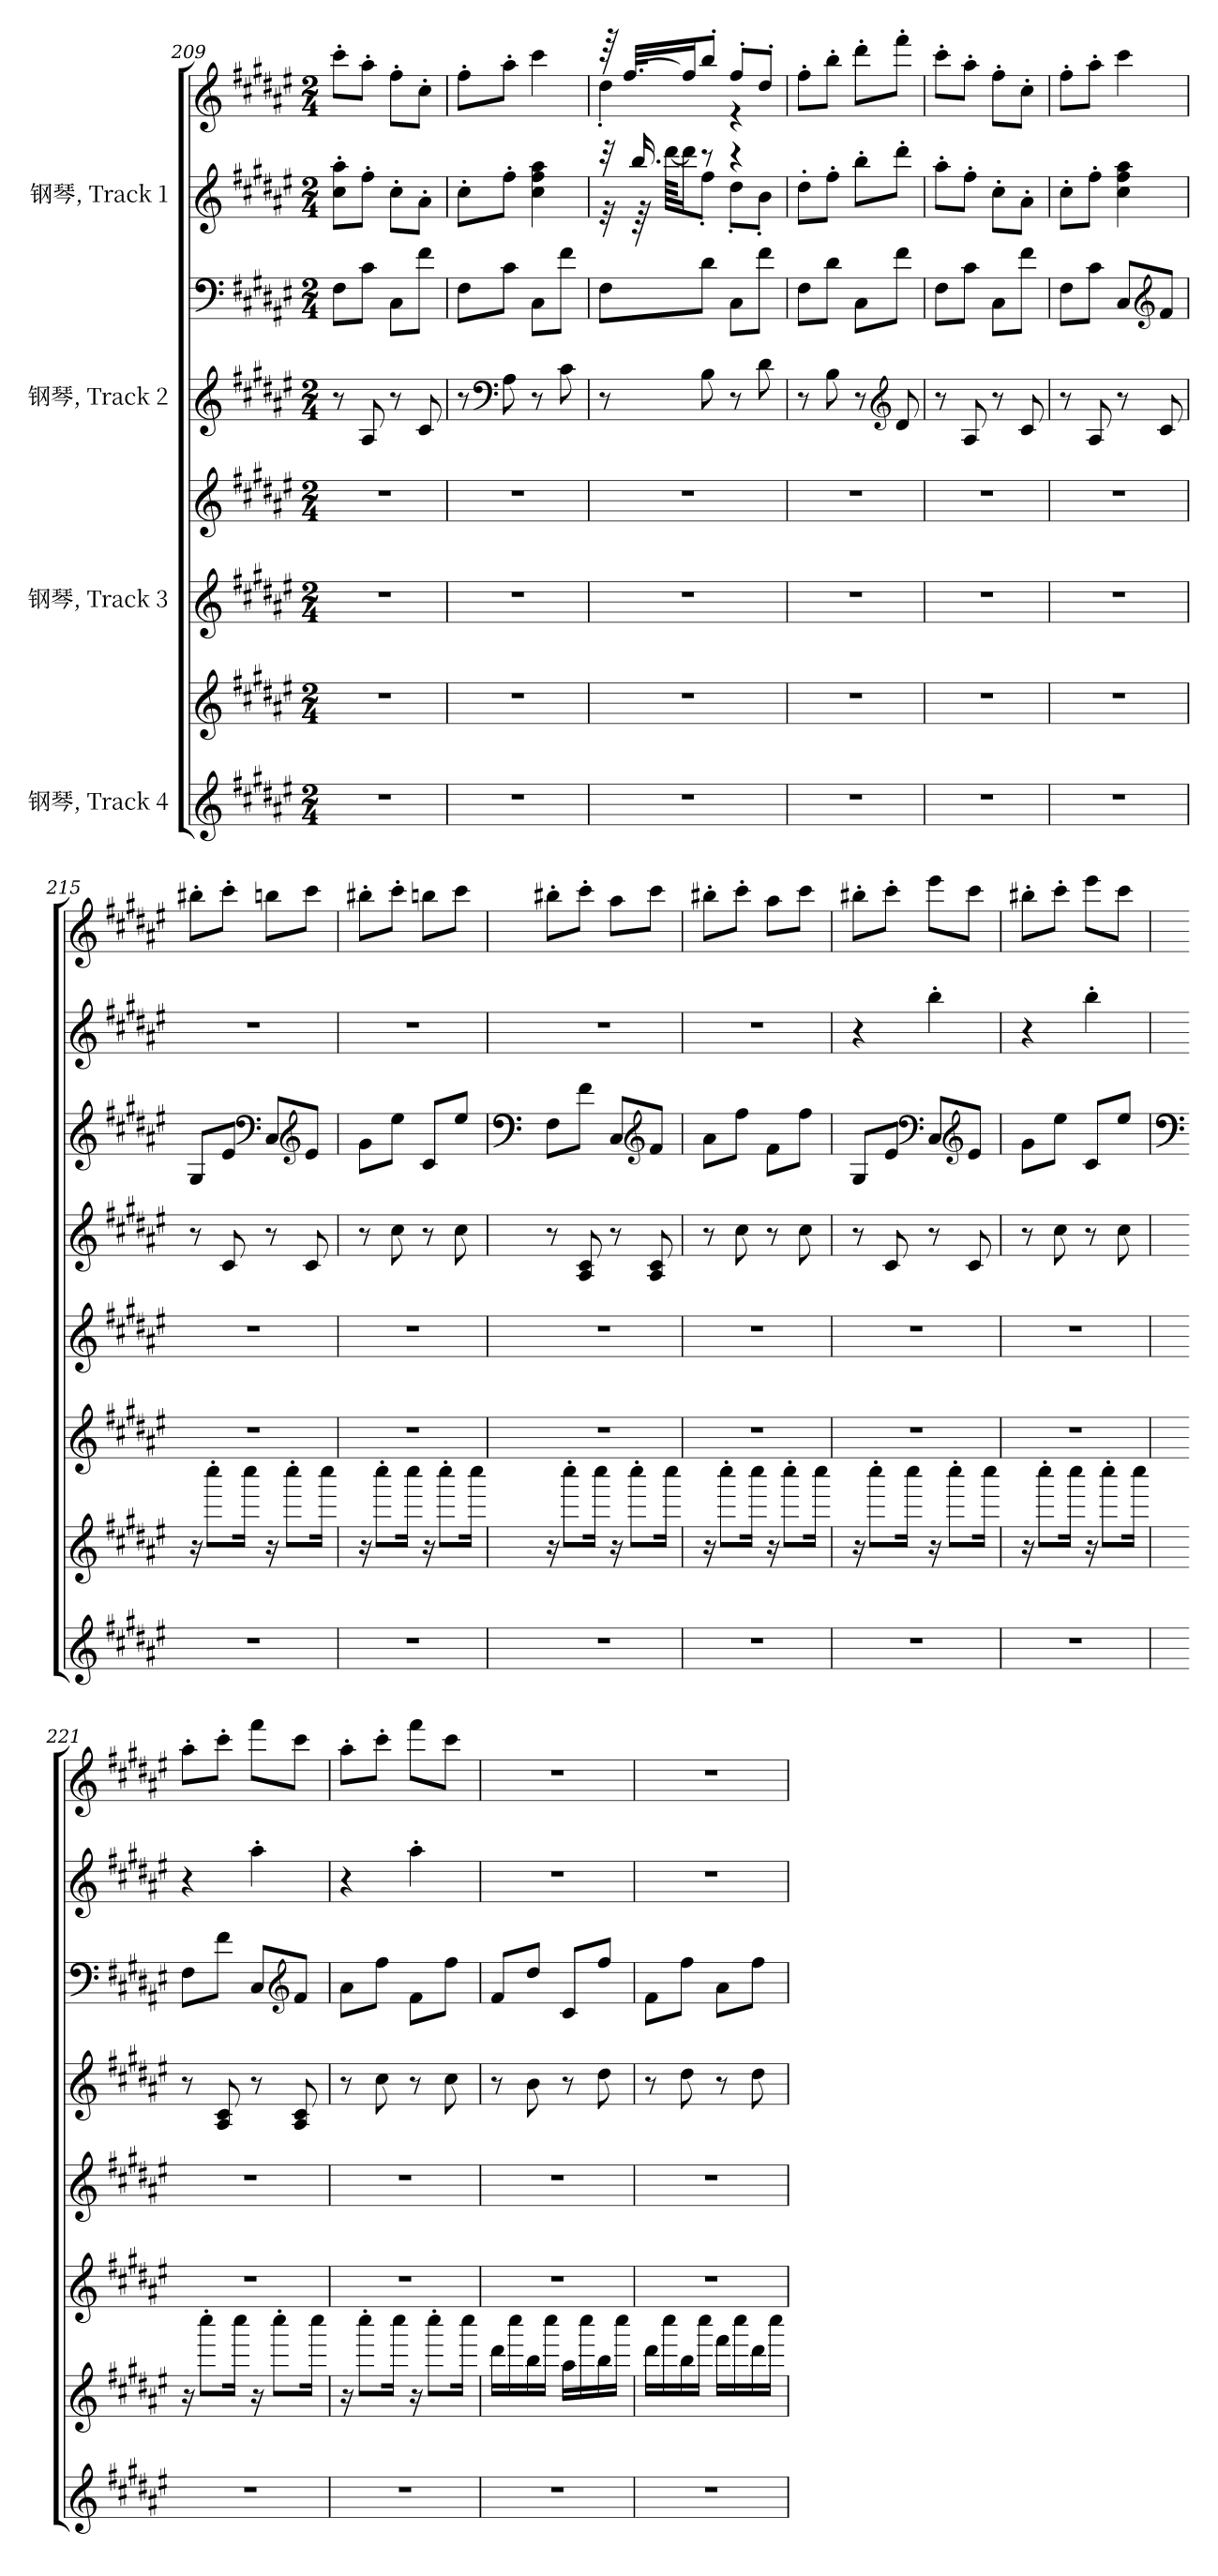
**kern	**kern	**kern	**kern	**kern	**kern	**kern	**kern
*part4	*part4	*part3	*part3	*part2	*part2	*part1	*part1
*staff8	*staff7	*staff6	*staff5	*staff4	*staff3	*staff2	*staff1
*I"钢琴, Track 4	*	*I"钢琴, Track 3	*	*I"钢琴, Track 2	*	*I"钢琴, Track 1	*
*clefG2	*clefG2	*clefG2	*clefG2	*clefG2	*clefF4	*clefG2	*clefG2
*k[f#c#g#d#a#e#]	*k[f#c#g#d#a#e#]	*k[f#c#g#d#a#e#]	*k[f#c#g#d#a#e#]	*k[f#c#g#d#a#e#]	*k[f#c#g#d#a#e#]	*k[f#c#g#d#a#e#]	*k[f#c#g#d#a#e#]
*M2/4	*M2/4	*M2/4	*M2/4	*M2/4	*M2/4	*M2/4	*M2/4
=209	=209	=209	=209	=209	=209	=209	=209
2r	2r	2r	2r	8r	8F#\L	8cc#\' 8aa#\'L	8ccc#'\L
.	.	.	.	8A#/	8c#\J	8ff#'\J	8aa#'\J
.	.	.	.	8r	8C#\L	8cc#'\L	8ff#'\L
.	.	.	.	8c#/	8f#\J	8a#'\J	8cc#'\J
=210	=210	=210	=210	=210	=210	=210	=210
2r	2r	2r	2r	8r	8F#\L	8cc#'\L	8ff#'\L
*	*	*	*	*clefF4	*	*	*
.	.	.	.	8A#\	8c#\J	8ff#'\J	8aa#'\J
.	.	.	.	8r	8C#\L	4cc#\ 4ff#\ 4aa#\	4ccc#\
.	.	.	.	8c#\	8f#\J	.	.
=211	=211	=211	=211	=211	=211	=211	=211
*	*	*	*	*	*	*^	*^
2r	2r	2r	2r	8r	8F#\L	32r	32r	64r	4dd#'\
.	.	.	.	.	.	.	.	[32.ff#/KLL	.
.	.	.	.	.	.	16.bb/	64r	.	.
.	.	.	.	.	.	.	[64ddd#\KKLL	.	.
.	.	.	.	.	.	.	16ddd#\J]	16ff#/J]	.
.	.	.	.	8B\	8d#\J	8r	8ff#'\J	8bb'/J	.
.	.	.	.	8r	8C#\L	4r	8dd#'\L	8ff#'/L	4r
.	.	.	.	8d#\	8f#\J	.	8b'\J	8dd#'/J	.
*	*	*	*	*	*	*v	*v	*	*
*	*	*	*	*	*	*	*v	*v
=212	=212	=212	=212	=212	=212	=212	=212
2r	2r	2r	2r	8r	8F#\L	8dd#'\L	8ff#'\L
.	.	.	.	8B\	8d#\J	8ff#'\J	8bb'\J
.	.	.	.	8r	8C#\L	8bb'\L	8ddd#'\L
*	*	*	*	*clefG2	*	*	*
.	.	.	.	8d#/	8f#\J	8ddd#'\J	8fff#'\J
!!LO:PB:g=z
=213	=213	=213	=213	=213	=213	=213	=213
2r	2r	2r	2r	8r	8F#\L	8aa#'\L	8ccc#'\L
.	.	.	.	8A#/	8c#\J	8ff#'\J	8aa#'\J
.	.	.	.	8r	8C#\L	8cc#'\L	8ff#'\L
.	.	.	.	8c#/	8f#\J	8a#'\J	8cc#'\J
=214	=214	=214	=214	=214	=214	=214	=214
2r	2r	2r	2r	8r	8F#\L	8cc#'\L	8ff#'\L
.	.	.	.	8A#/	8c#\J	8ff#'\J	8aa#'\J
.	.	.	.	8r	8C#/L	4cc#\ 4ff#\ 4aa#\	4ccc#\
*	*	*	*	*	*clefG2	*	*
.	.	.	.	8c#/	8f#/J	.	.
=215	=215	=215	=215	=215	=215	=215	=215
2r	16r	2r	2r	8r	8G#/L	2r	8bb#X'\L
.	8cccc#'\L	.	.	.	.	.	.
.	.	.	.	8c#/	8e#/J	.	8ccc#'\J
.	16cccc#\Jk	.	.	.	.	.	.
*	*	*	*	*	*clefF4	*	*
.	16r	.	.	8r	8C#/L	.	8bbn\L
.	8cccc#'\L	.	.	.	.	.	.
*	*	*	*	*	*clefG2	*	*
.	.	.	.	8c#/	8e#/J	.	8ccc#\J
.	16cccc#\Jk	.	.	.	.	.	.
=216	=216	=216	=216	=216	=216	=216	=216
2r	16r	2r	2r	8r	8g#\L	2r	8bb#X'\L
.	8cccc#'\L	.	.	.	.	.	.
.	.	.	.	8cc#\	8ee#\J	.	8ccc#'\J
.	16cccc#\Jk	.	.	.	.	.	.
.	16r	.	.	8r	8c#/L	.	8bbn\L
.	8cccc#'\L	.	.	.	.	.	.
.	.	.	.	8cc#\	8ee#/J	.	8ccc#\J
.	16cccc#\Jk	.	.	.	.	.	.
=217	=217	=217	=217	=217	=217	=217	=217
*	*	*	*	*	*clefF4	*	*
2r	16r	2r	2r	8r	8F#\L	2r	8bb#X'\L
.	8cccc#'\L	.	.	.	.	.	.
.	.	.	.	8A#/ 8c#/	8f#\J	.	8ccc#'\J
.	16cccc#\Jk	.	.	.	.	.	.
.	16r	.	.	8r	8C#/L	.	8aa#\L
.	8cccc#'\L	.	.	.	.	.	.
*	*	*	*	*	*clefG2	*	*
.	.	.	.	8A#/ 8c#/	8f#/J	.	8ccc#\J
.	16cccc#\Jk	.	.	.	.	.	.
!!LO:PB:g=z
=218	=218	=218	=218	=218	=218	=218	=218
2r	16r	2r	2r	8r	8a#\L	2r	8bb#X'\L
.	8cccc#'\L	.	.	.	.	.	.
.	.	.	.	8cc#\	8ff#\J	.	8ccc#'\J
.	16cccc#\Jk	.	.	.	.	.	.
.	16r	.	.	8r	8f#\L	.	8aa#\L
.	8cccc#'\L	.	.	.	.	.	.
.	.	.	.	8cc#\	8ff#\J	.	8ccc#\J
.	16cccc#\Jk	.	.	.	.	.	.
=219	=219	=219	=219	=219	=219	=219	=219
2r	16r	2r	2r	8r	8G#/L	4r	8bb#X'\L
.	8cccc#'\L	.	.	.	.	.	.
.	.	.	.	8c#/	8e#/J	.	8ccc#'\J
.	16cccc#\Jk	.	.	.	.	.	.
*	*	*	*	*	*clefF4	*	*
.	16r	.	.	8r	8C#/L	4bb'\	8eee#\L
.	8cccc#'\L	.	.	.	.	.	.
*	*	*	*	*	*clefG2	*	*
.	.	.	.	8c#/	8e#/J	.	8ccc#\J
.	16cccc#\Jk	.	.	.	.	.	.
=220	=220	=220	=220	=220	=220	=220	=220
2r	16r	2r	2r	8r	8g#\L	4r	8bb#X'\L
.	8cccc#'\L	.	.	.	.	.	.
.	.	.	.	8cc#\	8ee#\J	.	8ccc#'\J
.	16cccc#\Jk	.	.	.	.	.	.
.	16r	.	.	8r	8c#/L	4bb'\	8eee#\L
.	8cccc#'\L	.	.	.	.	.	.
.	.	.	.	8cc#\	8ee#/J	.	8ccc#\J
.	16cccc#\Jk	.	.	.	.	.	.
=221	=221	=221	=221	=221	=221	=221	=221
*	*	*	*	*	*clefF4	*	*
2r	16r	2r	2r	8r	8F#\L	4r	8aa#'\L
.	8cccc#'\L	.	.	.	.	.	.
.	.	.	.	8A#/ 8c#/	8f#\J	.	8ccc#'\J
.	16cccc#\Jk	.	.	.	.	.	.
.	16r	.	.	8r	8C#/L	4aa#'\	8fff#\L
.	8cccc#'\L	.	.	.	.	.	.
*	*	*	*	*	*clefG2	*	*
.	.	.	.	8A#/ 8c#/	8f#/J	.	8ccc#\J
.	16cccc#\Jk	.	.	.	.	.	.
=222	=222	=222	=222	=222	=222	=222	=222
2r	16r	2r	2r	8r	8a#\L	4r	8aa#'\L
.	8cccc#'\L	.	.	.	.	.	.
.	.	.	.	8cc#\	8ff#\J	.	8ccc#'\J
.	16cccc#\Jk	.	.	.	.	.	.
.	16r	.	.	8r	8f#\L	4aa#'\	8fff#\L
.	8cccc#'\L	.	.	.	.	.	.
.	.	.	.	8cc#\	8ff#\J	.	8ccc#\J
.	16cccc#\Jk	.	.	.	.	.	.
!!LO:PB:g=z
=223	=223	=223	=223	=223	=223	=223	=223
2r	16ddd#\LL	2r	2r	8r	8f#/L	2r	2r
.	16cccc#\	.	.	.	.	.	.
.	16bb\	.	.	8b\	8dd#/J	.	.
.	16cccc#\JJ	.	.	.	.	.	.
.	16aa#\LL	.	.	8r	8c#/L	.	.
.	16cccc#\	.	.	.	.	.	.
.	16bb\	.	.	8dd#\	8ff#/J	.	.
.	16cccc#\JJ	.	.	.	.	.	.
=224	=224	=224	=224	=224	=224	=224	=224
2r	16ddd#\LL	2r	2r	8r	8f#\L	2r	2r
.	16cccc#\	.	.	.	.	.	.
.	16bb\	.	.	8dd#\	8ff#\J	.	.
.	16cccc#\JJ	.	.	.	.	.	.
.	16fff#\LL	.	.	8r	8a#\L	.	.
.	16cccc#\	.	.	.	.	.	.
.	16ddd#\	.	.	8dd#\	8ff#\J	.	.
.	16cccc#\JJ	.	.	.	.	.	.
=	=	=	=	=	=	=	=
*-	*-	*-	*-	*-	*-	*-	*-
